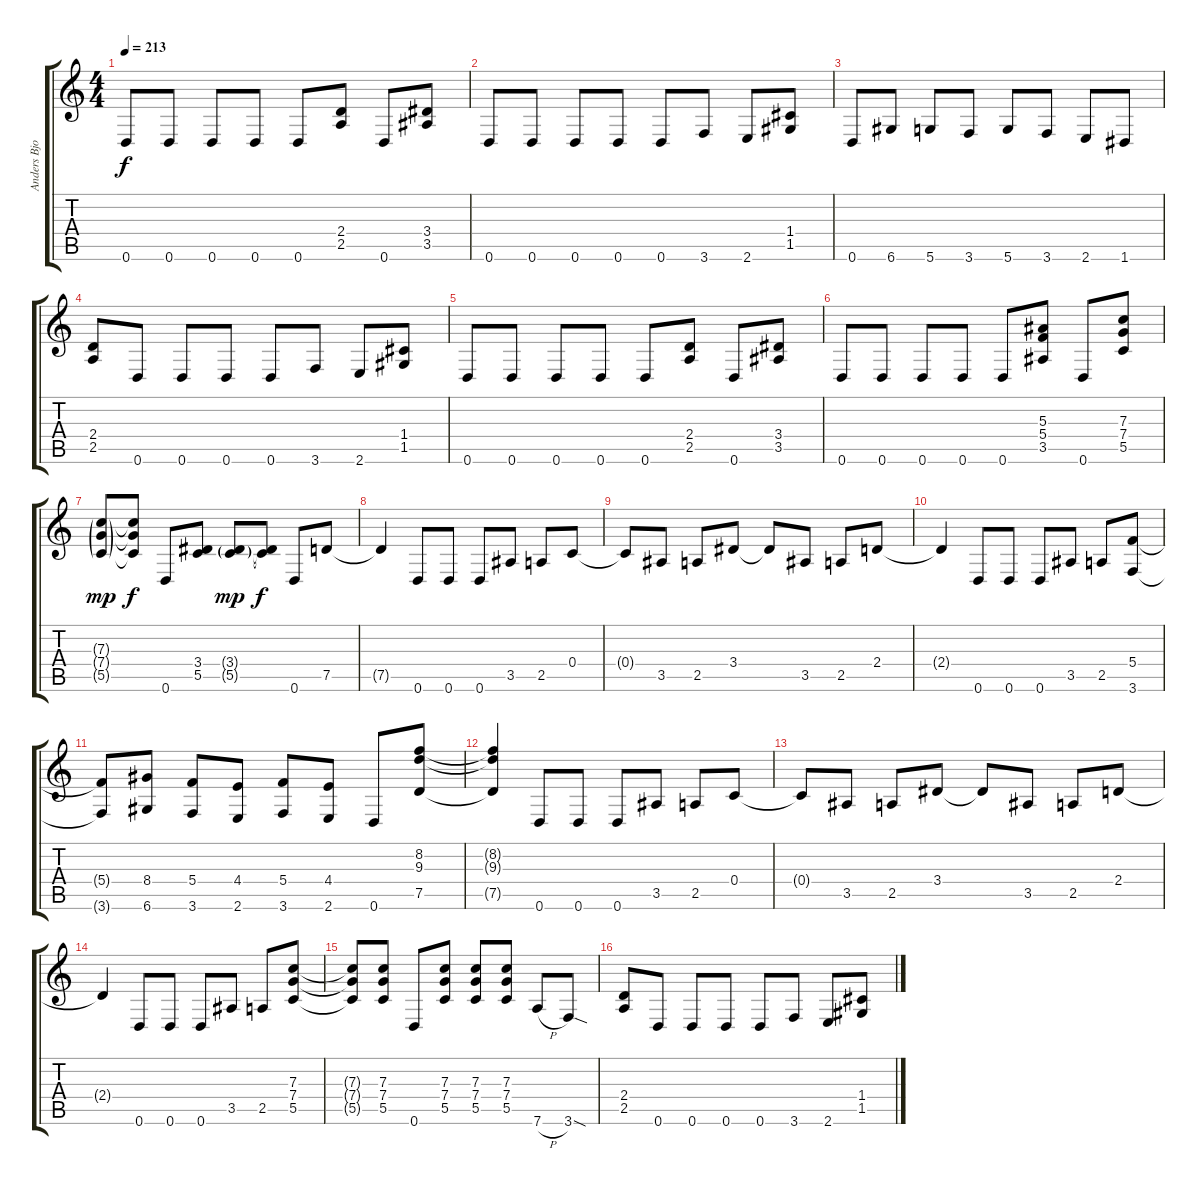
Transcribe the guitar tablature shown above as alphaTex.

\track ("Anders Bjorler" "Anders Bjo") {instrument distortionguitar}
\staff {score tabs}
\tuning (D4 A3 F3 C3 G2 D2) {hide}
\ts (4 4)
\tempo 213
\clef g2
\ks c
0.6.8{dy f} 0.6.8 0.6.8 0.6.8 0.6.8 (2.4 2.5).8 0.6.8 (3.4 3.5).8 |
0.6.8 0.6.8 0.6.8 0.6.8 0.6.8 3.6.8 2.6.8 (1.4 1.5).8 |
0.6.8 6.6.8 5.6.8 3.6.8 5.6.8 3.6.8 2.6.8 1.6.8 |
(2.4 2.5).8 0.6.8 0.6.8 0.6.8 0.6.8 3.6.8 2.6.8 (1.4 1.5).8 |
0.6.8 0.6.8 0.6.8 0.6.8 0.6.8 (2.4 2.5).8 0.6.8 (3.4 3.5).8 |
0.6.8 0.6.8 0.6.8 0.6.8 0.6.8 (5.3 5.4 3.5).8 0.6.8 (7.3 7.4 5.5).8 |
(7.3{g} 7.4{g} 5.5{g}).8{dy mp} (7.3{t} 7.4{t} 5.5{t}).8{dy f} 0.6.8 (3.4 5.5).8 (3.4{g} 5.5{g}).8{dy mp} (3.4{t} 5.5{t}).8{dy f} 0.6.8 7.5.8 |
7.5{t}.4 0.6.8 0.6.8 0.6.8 3.5.8 2.5.8 0.4.8 |
0.4{t}.8 3.5.8 2.5.8 3.4.8 3.4{t}.8 3.5.8 2.5.8 2.4.8 |
2.4{t}.4 0.6.8 0.6.8 0.6.8 3.5.8 2.5.8 (5.4 3.6).8 |
(5.4{t} 3.6{t}).8 (8.4 6.6).8 (5.4 3.6).8 (4.4 2.6).8 (5.4 3.6).8 (4.4 2.6).8 0.6.8 (8.2 9.3 7.5).8 |
(8.2{t} 9.3{t} 7.5{t}).4 0.6.8 0.6.8 0.6.8 3.5.8 2.5.8 0.4.8 |
0.4{t}.8 3.5.8 2.5.8 3.4.8 3.4{t}.8 3.5.8 2.5.8 2.4.8 |
2.4{t}.4 0.6.8 0.6.8 0.6.8 3.5.8 2.5.8 (7.3 7.4 5.5).8 |
(7.3{t} 7.4{t} 5.5{t}).8 (7.3 7.4 5.5).8 0.6.8 (7.3 7.4 5.5).8 (7.3 7.4 5.5).8 (7.3 7.4 5.5).8 7.6{h}.8 3.6{sod}.8 |
(2.4 2.5).8 0.6.8 0.6.8 0.6.8 0.6.8 3.6.8 2.6.8 (1.4 1.5).8
